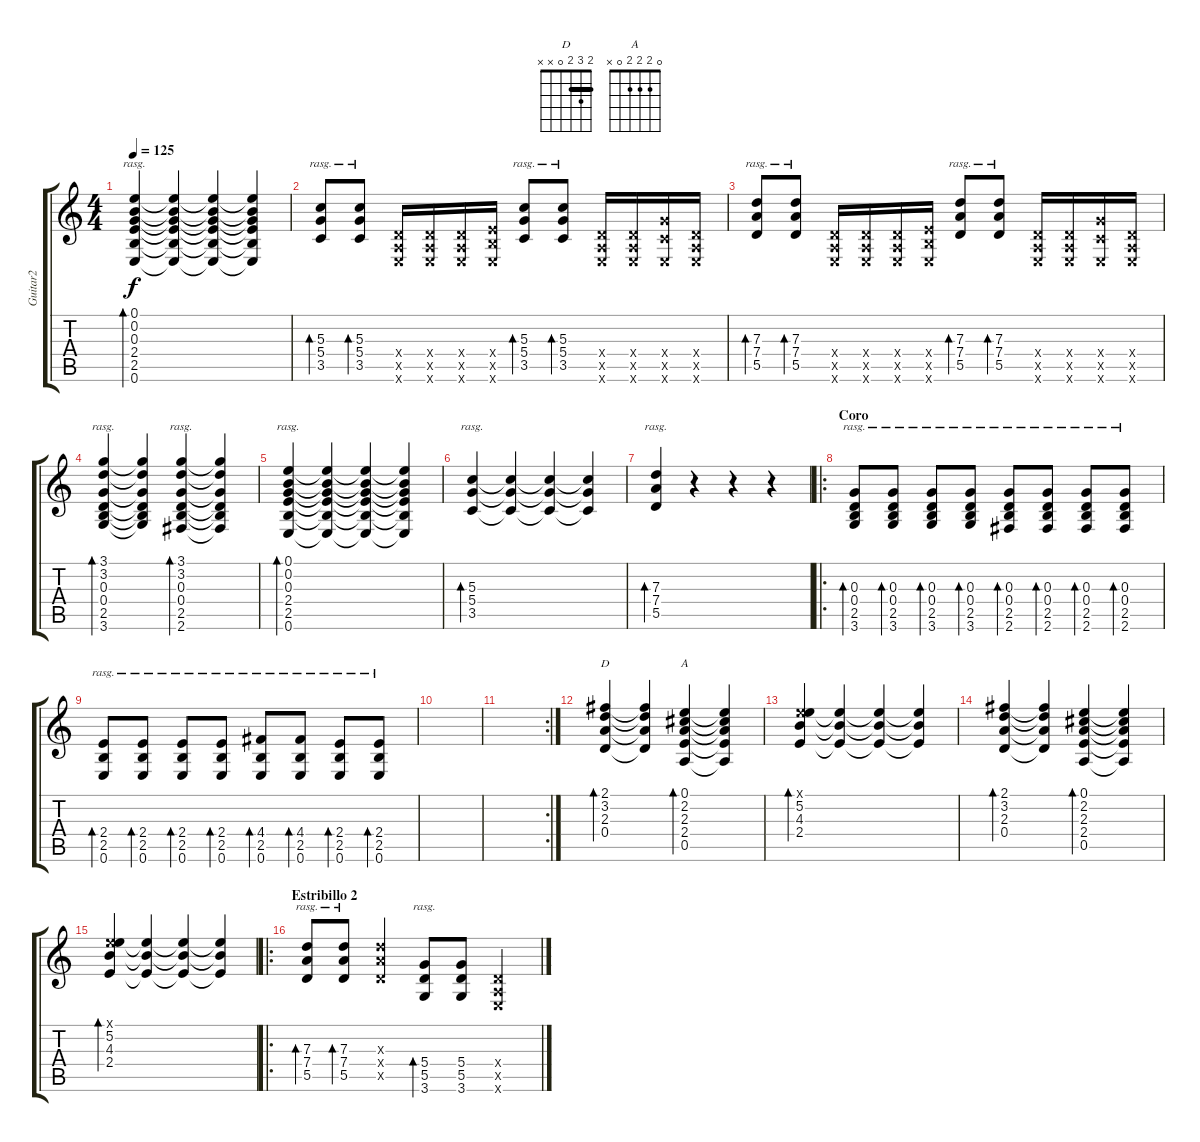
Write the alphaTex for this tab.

\track ("Guitar2" "Guitar2") {instrument electricguitarclean}
\staff {score tabs}
\tuning (E4 B3 G3 D3 A2 E2) {hide}
\chord ("D" 2 3 2 0 x x) {barre 2}
\chord ("A" 0 2 2 2 0 x)
\ts (4 4)
\tempo 125
\clef g2
\ks c
(0.1 0.2 0.3 2.4 2.5 0.6).4{bd 120 rasg ii dy f} (0.1{t} 0.2{t} 0.3{t} 2.4{t} 2.5{t} 0.6{t}).4 (0.1{t} 0.2{t} 0.3{t} 2.4{t} 2.5{t} 0.6{t}).4 (0.1{t} 0.2{t} 0.3{t} 2.4{t} 2.5{t} 0.6{t}).4 |
(5.3 5.4 3.5).8{bd 240 rasg ii} (5.3 5.4 3.5).8{bd 120 rasg ii} (0.4{x} 0.5{x} 0.6{x}).16 (0.4{x} 0.5{x} 0.6{x}).16 (0.4{x} 0.5{x} 0.6{x}).16 (2.4{x} 2.5{x} 0.6{x}).16 (5.3 5.4 3.5).8{bd 120 rasg ii} (5.3 5.4 3.5).8{bd 120 rasg ii} (0.4{x} 0.5{x} 0.6{x}).16 (0.4{x} 0.5{x} 0.6{x}).16 (5.4{x} 3.5{x} 0.6{x}).16 (0.4{x} 0.5{x} 0.6{x}).16 |
(7.3 7.4 5.5).8{bd 240 rasg ii} (7.3 7.4 5.5).8{bd 120 rasg ii} (0.4{x} 0.5{x} 0.6{x}).16 (0.4{x} 0.5{x} 0.6{x}).16 (0.4{x} 0.5{x} 0.6{x}).16 (2.4{x} 2.5{x} 0.6{x}).16 (7.3 7.4 5.5).8{bd 120 rasg ii} (7.3 7.4 5.5).8{bd 120 rasg ii} (0.4{x} 0.5{x} 0.6{x}).16 (0.4{x} 0.5{x} 0.6{x}).16 (5.4{x} 3.5{x} 0.6{x}).16 (0.4{x} 0.5{x} 0.6{x}).16 |
(3.1 3.2 0.3 0.4 2.5 3.6).4{bd 120 rasg ii} (3.1{t} 3.2{t} 0.3{t} 0.4{t} 2.5{t} 3.6{t}).4 (3.1 3.2 0.3 0.4 2.5 2.6).4{bd 120 rasg ii} (3.1{t} 3.2{t} 0.3{t} 0.4{t} 2.5{t} 2.6{t}).4 |
(0.1 0.2 0.3 2.4 2.5 0.6).4{bd 120 rasg ii} (0.1{t} 0.2{t} 0.3{t} 2.4{t} 2.5{t} 0.6{t}).4 (0.1{t} 0.2{t} 0.3{t} 2.4{t} 2.5{t} 0.6{t}).4 (0.1{t} 0.2{t} 0.3{t} 2.4{t} 2.5{t} 0.6{t}).4 |
(5.3 5.4 3.5).4{bd 120 rasg ii} (5.3{t} 5.4{t} 3.5{t}).4 (5.3{t} 5.4{t} 3.5{t}).4 (5.3{t} 5.4{t} 3.5{t}).4 |
(7.3 7.4 5.5).4{bd 30 rasg ii} r.4 r.4 r.4 |
\ro
\section ("" "Coro")
(0.3 0.4 2.5 3.6).8{bd 120 rasg ii} (0.3 0.4 2.5 3.6).8{bd 120 rasg ii} (0.3 0.4 2.5 3.6).8{bd 120 rasg ii} (0.3 0.4 2.5 3.6).8{bd 120 rasg ii} (0.3 0.4 2.5 2.6).8{bd 120 rasg ii} (0.3 0.4 2.5 2.6).8{bd 120 rasg ii} (0.3 0.4 2.5 2.6).8{bd 120 rasg ii} (0.3 0.4 2.5 2.6).8{bd 120 rasg ii} |
(2.4 2.5 0.6).8{bd 120 rasg ii} (2.4 2.5 0.6).8{bd 120 rasg ii} (2.4 2.5 0.6).8{bd 120 rasg ii} (2.4 2.5 0.6).8{bd 120 rasg ii} (4.4 2.5 0.6).8{bd 120 rasg ii} (4.4 2.5 0.6).8{bd 120 rasg ii} (2.4 2.5 0.6).8{bd 120 rasg ii} (2.4 2.5 0.6).8{bd 120 rasg ii} |
|
\rc 2
|
(2.1 3.2 2.3 0.4).4{bd 120 ch "D"} (2.1{t} 3.2{t} 2.3{t} 0.4{t}).4 (0.1 2.2 2.3 2.4 0.5).4{bd 120 ch "A"} (0.1{t} 2.2{t} 2.3{t} 2.4{t} 0.5{t}).4 |
(0.1{x} 5.2 4.3 2.4).4{bd 120} (5.2{t} 4.3{t} 2.4{t}).4 (5.2{t} 4.3{t} 2.4{t}).4 (5.2{t} 4.3{t} 2.4{t}).4 |
(2.1 3.2 2.3 0.4).4{bd 120} (2.1{t} 3.2{t} 2.3{t} 0.4{t}).4 (0.1 2.2 2.3 2.4 0.5).4{bd 120} (0.1{t} 2.2{t} 2.3{t} 2.4{t} 0.5{t}).4 |
(0.1{x} 5.2 4.3 2.4).4{bd 120} (5.2{t} 4.3{t} 2.4{t}).4 (5.2{t} 4.3{t} 2.4{t}).4 (5.2{t} 4.3{t} 2.4{t}).4 |
\ro
\section ("" "Estribillo 2")
(7.3 7.4 5.5).8{bd 120 rasg ii} (7.3 7.4 5.5).8{bd 120 rasg ii} (7.3{x} 7.4{x} 5.5{x}).4 (5.4 5.5 3.6).8{bd 240 rasg ii} (5.4 5.5 3.6).8 (0.4{x} 0.5{x} 0.6{x}).4
